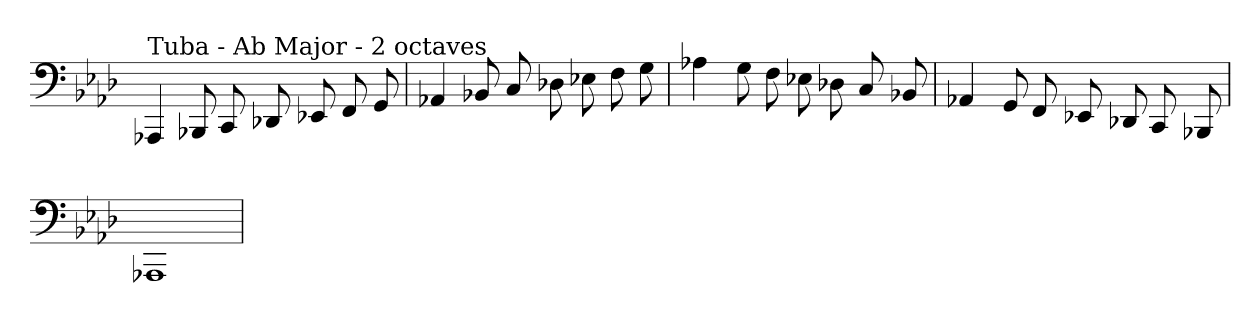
**kern
*part1
*staff1
*clefF4
*k[b-e-a-d-]
*A-:
=
!LO:TX:a:t=Tuba - Ab Major - 2 octaves
4AAA-X
8BBB-X
8CC
8DD-X
8EE-X
8FF
8GG
=
4AA-X
8BB-X
8C
8D-X
8E-X
8F
8G
=
4A-X
8G
8F
8E-X
8D-X
8C
8BB-X
=
4AA-X
8GG
8FF
8EE-X
8DD-X
8CC
8BBB-X
=
1AAA-X
=
*-
